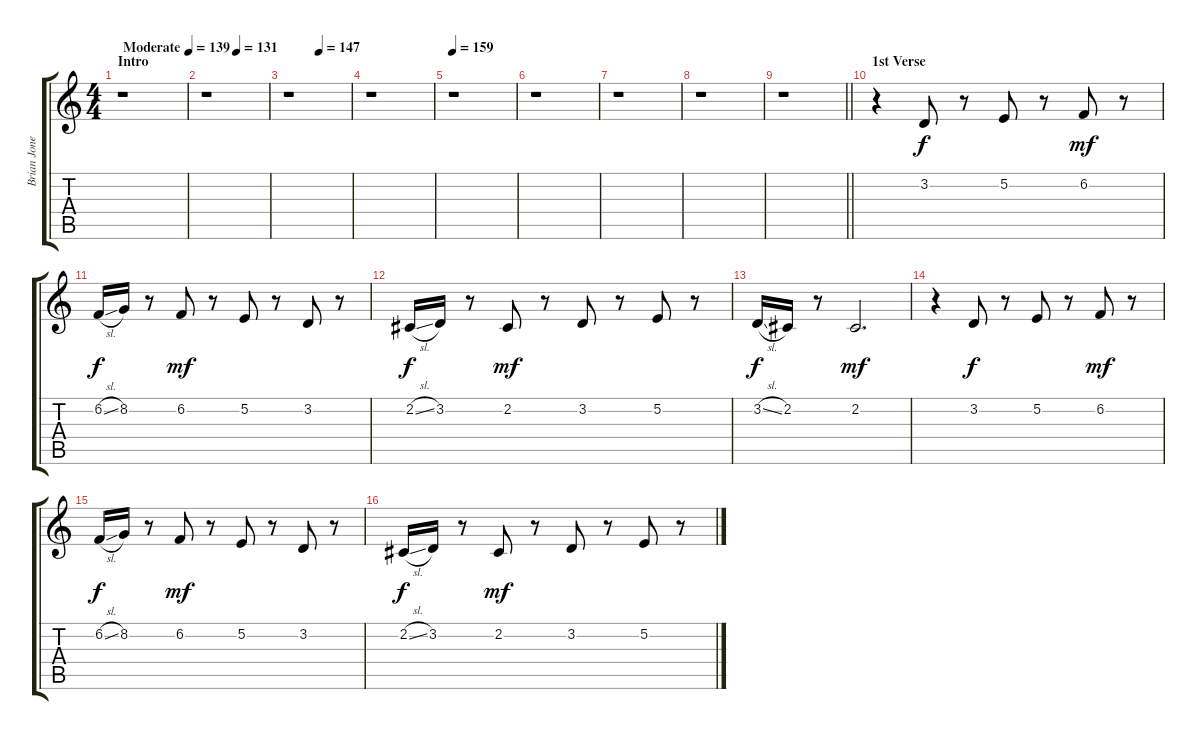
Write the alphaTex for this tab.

\track ("Brian Jones (Sitar)" "Brian Jone") {instrument sitar}
\staff {score tabs}
\tuning (E4 B3 G3 D3 A2 E2) {hide}
\ts (4 4)
\section ("" "Intro")
\tempo (139 "Moderate")
\clef g2
\ks c
r.1{dy f instrument sitar} |
\tempo (131 0.5)
r.1 |
\tempo (147 0.5)
r.1 |
r.1 |
\tempo 159
r.1 |
r.1 |
r.1 |
r.1 |
\barLineRight lightlight
r.1 |
\section ("" "1st Verse")
r.4 3.2.8 r.8 5.2.8 r.8 6.2.8{dy mf} r.8 |
6.2{sl}.16{dy f} 8.2.16 r.8 6.2.8{dy mf} r.8 5.2.8 r.8 3.2.8 r.8 |
2.2{sl}.16{dy f} 3.2.16 r.8 2.2.8{dy mf} r.8 3.2.8 r.8 5.2.8 r.8 |
3.2{sl}.16{dy f} 2.2.16 r.8 2.2.2{d dy mf} |
r.4 3.2.8{dy f} r.8 5.2.8 r.8 6.2.8{dy mf} r.8 |
6.2{sl}.16{dy f} 8.2.16 r.8 6.2.8{dy mf} r.8 5.2.8 r.8 3.2.8 r.8 |
2.2{sl}.16{dy f} 3.2.16 r.8 2.2.8{dy mf} r.8 3.2.8 r.8 5.2.8 r.8
